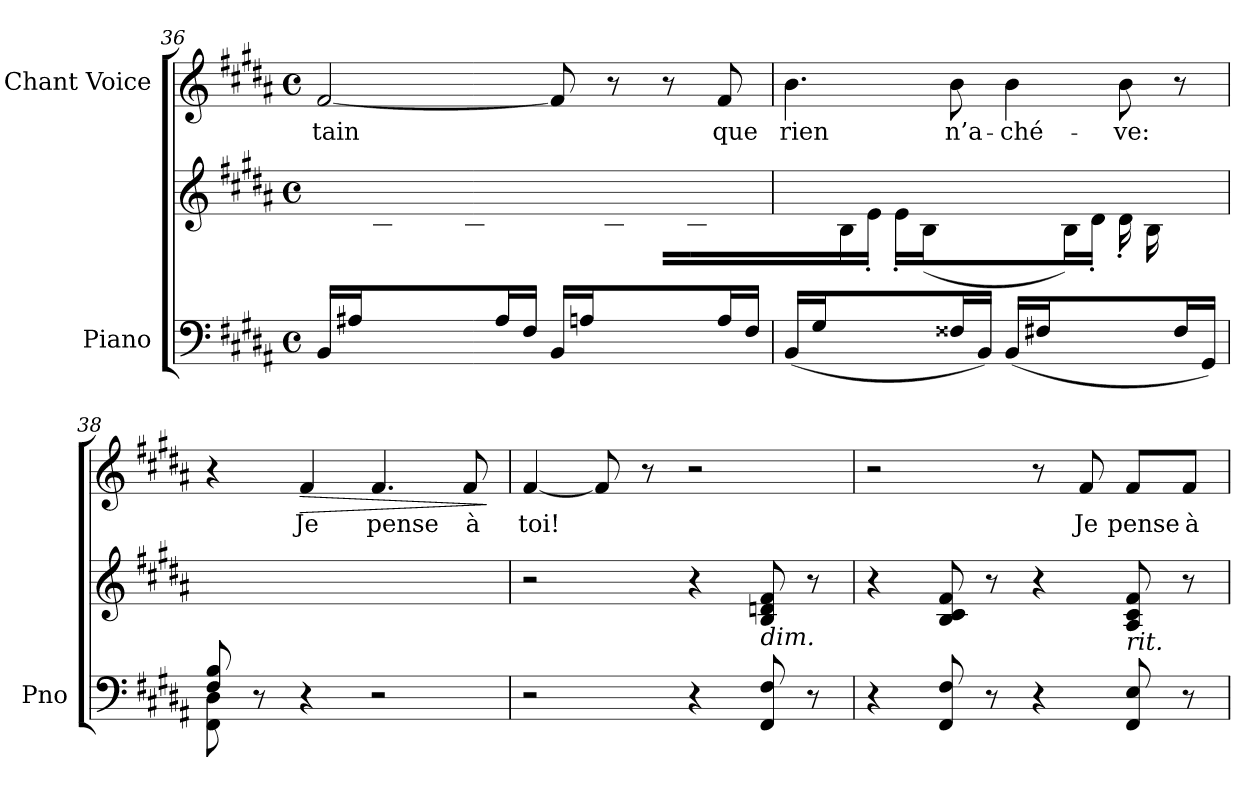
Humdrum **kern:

**kern	**kern	**kern	**text	**dynam
*part2	*part2	*part1	*part1	*part1
*staff3	*staff2	*staff1	*staff1	*staff1
*I"Piano	*	*I"Chant Voice	*	*
*I'Pno	*	*	*	*
*clefF4	*clefG2	*clefG2	*	*
*k[f#c#g#d#a#]	*k[f#c#g#d#a#]	*k[f#c#g#d#a#]	*	*
*M4/4	*M4/4	*M4/4	*	*
*met(c)	*met(c)	*met(c)	*	*
=36	=36	=36	=36	=36
*	*^	*	*	*
!	!	!	!	!LO:LY:b	!
(<16BB/LL	1ryy	8ryy	[2f#/	-tain	.
16A#X/	.	.	.	.	.
4ryy	.	16c#\)	.	.	.
.	.	16e\' 16f#\'JJ	.	.	.
.	.	16e\' 16f#\'LL	.	.	.
.	.	16c#\	.	.	.
16A#/	.	4ryy	.	.	.
16F#/JJ	.	.	.	.	.
(<16BB/LL	.	.	8f#/]	.	.
16An/	.	.	.	.	.
4ryy	.	16cn\)	8r	.	.
.	.	16d#\' 16f#\'JJ	.	.	.
.	.	16d#\' 16f#\'LL	8r	.	.
.	.	16c\	.	.	.
!	!	!	!	!LO:LY:b	!
16A/	.	8ryy	8f#/	que	.
16F#/JJ	.	.	.	.	.
=37	=37	=37	=37	=37	=37
!	!	!	!	!LO:LY:b	!
(<16BB/LL	1ryy	8ryy	4.b\	rien	.
16G#/	.	.	.	.	.
4ryy	.	16B\)	.	.	.
.	.	16e'\JJ	.	.	.
.	.	16e'\LL	.	.	.
.	.	(<16B\	.	.	.
!	!	!	!	!LO:LY:b	!
16F##X/	.	4ryy	8b\	n’a-	.
16BB/JJ)	.	.	.	.	.
!	!	!	!	!LO:LY:b	!
(<16BB/LL	.	.	4b\	-ché-	.
16F#X/	.	.	.	.	.
4ryy	.	16B\)	.	.	.
.	.	16d#'\JJ	.	.	.
!	!	!	!	!LO:LY:b	!
.	.	16d#'\LL	8b\	-ve:	.
.	.	(<16B\	.	.	.
16F#/	.	8ryy	8r	.	.
16GG#/JJ)	.	.	.	.	.
*	*v	*v	*	*	*
!!LO:LB:g=z
=38	=38	=38	=38	=38
*^	*	*	*	*
8F#/ 8B/	8FF#\ 8D#\	8ryy	4r	.	.
2..ryy	8r	8ryy	.	.	.
!	!	!	!	!LO:LY:b	!LO:HP:b
.	4r	4ryy	4f#/	Je	>
!	!	!	!	!LO:LY:b	!
.	2r	2ryy	4.f#/	pense	.
!	!	!	!	!LO:LY:b	!
.	.	.	8f#/	à	.
*v	*v	*	*	*	*
.	.	.	.	]
=39	=39	=39	=39	=39
!	!	!	!LO:LY:b	!
2r	2r	[4f#/	toi!	.
.	.	8f#/]	.	.
.	.	8r	.	.
4r	4r	2r	.	.
!	!LO:TX:b:i:t=dim.	!	!	!
8FF#/ 8F#/	8B/ 8dn/ 8f#/	.	.	.
8r	8r	.	.	.
=40	=40	=40	=40	=40
4r	4r	2r	.	.
8FF#/ 8F#/	8B/ 8c#/ 8f#/	.	.	.
8r	8r	.	.	.
4r	4r	8r	.	.
!	!	!	!LO:LY:b	!LO:DY:a
!	!	!	!	!LO:DY:n=1:a
.	.	8f#/	Je	p other-dynamics
!LO:TX:a:i:t=rit.	!	!	!	!
!	!	!	!LO:LY:b	!
8FF#/ 8E/	8A#/ 8c#/ 8f#/	8f#/L	pense	.
!	!	!	!LO:LY:b	!
8r	8r	8f#/J	à	.
=	=	=	=	=
*-	*-	*-	*-	*-
